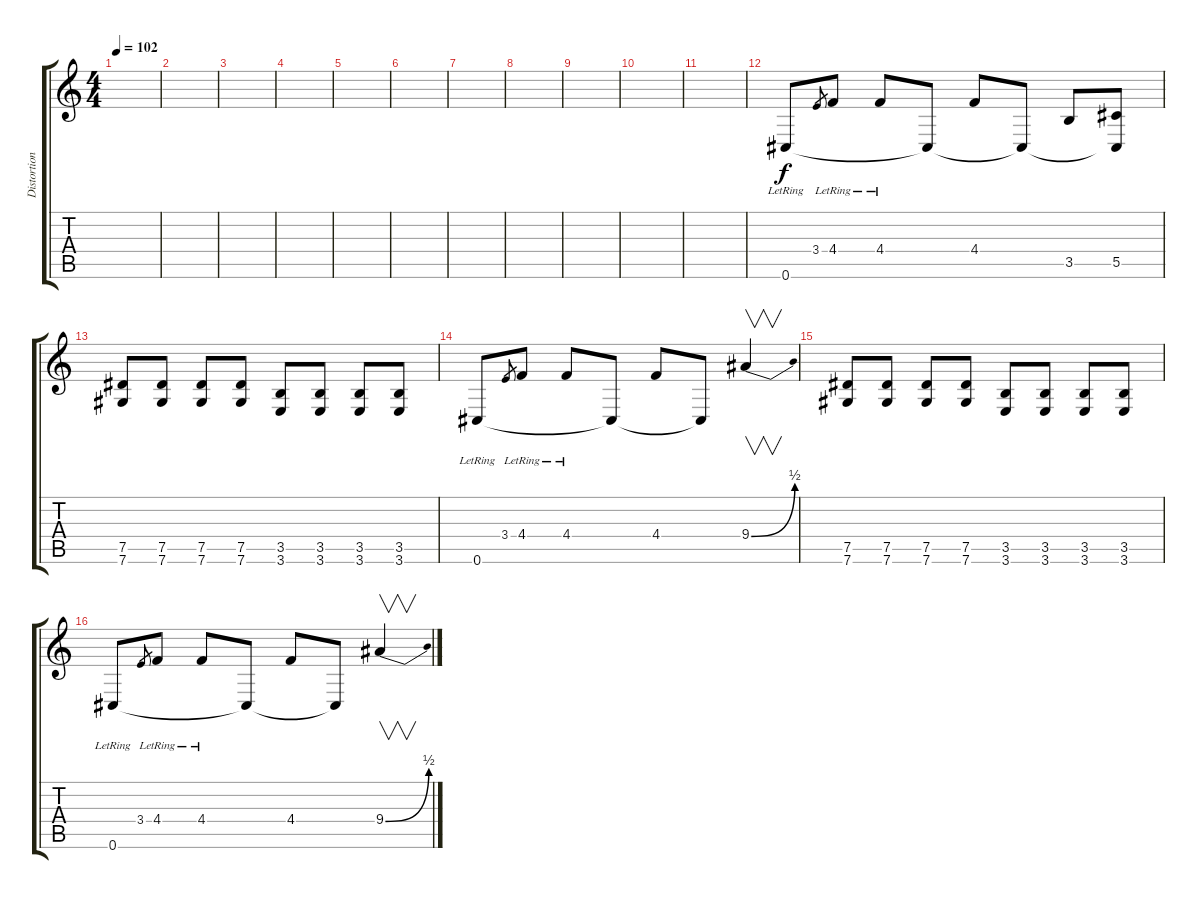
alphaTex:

\track ("Distortion" "Distortion") {instrument overdrivenguitar}
\staff {score tabs}
\tuning (Eb4 Bb3 Gb3 Db3 Ab2 Db2) {hide}
\ts (4 4)
\tempo 102
\clef g2
\ks c
|
|
|
|
|
|
|
|
|
|
|
0.6{lr}.8 3.4.8{gr} 4.4{lr}.8 4.4{lr}.8 0.6{t}.8 4.4.8 0.6{t}.8 3.5.8 (5.5 0.6{t}).8 |
(7.5 7.6).8 (7.5 7.6).8 (7.5 7.6).8 (7.5 7.6).8 (3.5 3.6).8 (3.5 3.6).8 (3.5 3.6).8 (3.5 3.6).8 |
0.6{lr}.8 3.4.8{gr} 4.4{lr}.8 4.4{lr}.8 0.6{t}.8 4.4.8 0.6{t}.8 9.4{be (bend 0 0 60 2)}.4{v} |
(7.5 7.6).8 (7.5 7.6).8 (7.5 7.6).8 (7.5 7.6).8 (3.5 3.6).8 (3.5 3.6).8 (3.5 3.6).8 (3.5 3.6).8 |
0.6{lr}.8 3.4.8{gr} 4.4{lr}.8 4.4{lr}.8 0.6{t}.8 4.4.8 0.6{t}.8 9.4{be (bend 0 0 60 2)}.4{v}
